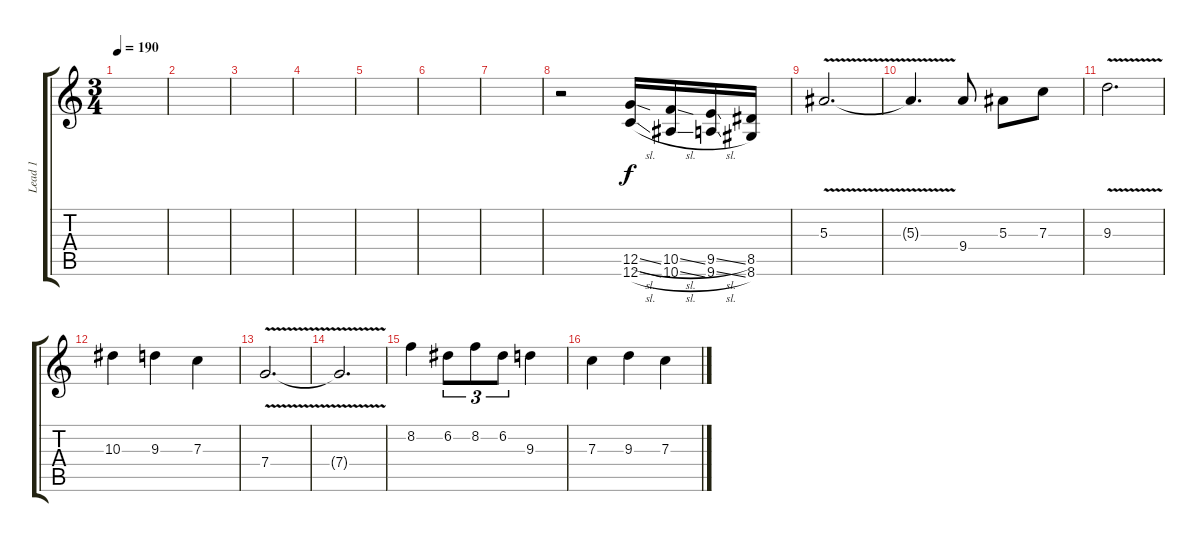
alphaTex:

\track ("Lead 1" "Lead 1") {instrument distortionguitar}
\staff {score tabs}
\tuning (D4 A3 F3 C3 G2 C2) {hide}
\ts (3 4)
\tempo 190
\clef g2
\ks c
|
|
|
|
|
|
|
r.2 (12.5{sl} 12.6{sl}).16 (10.5{sl} 10.6{sl}).16 (9.5{sl} 9.6{sl}).16 (8.5 8.6).16 |
5.3{v}.2{d} |
5.3{t}.4{d} 9.4.8 5.3.8 7.3.8 |
9.3{v}.2{d} |
10.3.4 9.3.4 7.3.4 |
7.4{v}.2{d} |
7.4{t}.2{d} |
8.2.4 6.2.8{tu (3 2)} 8.2.8{tu (3 2)} 6.2.8{tu (3 2)} 9.3.4 |
7.3.4 9.3.4 7.3.4
